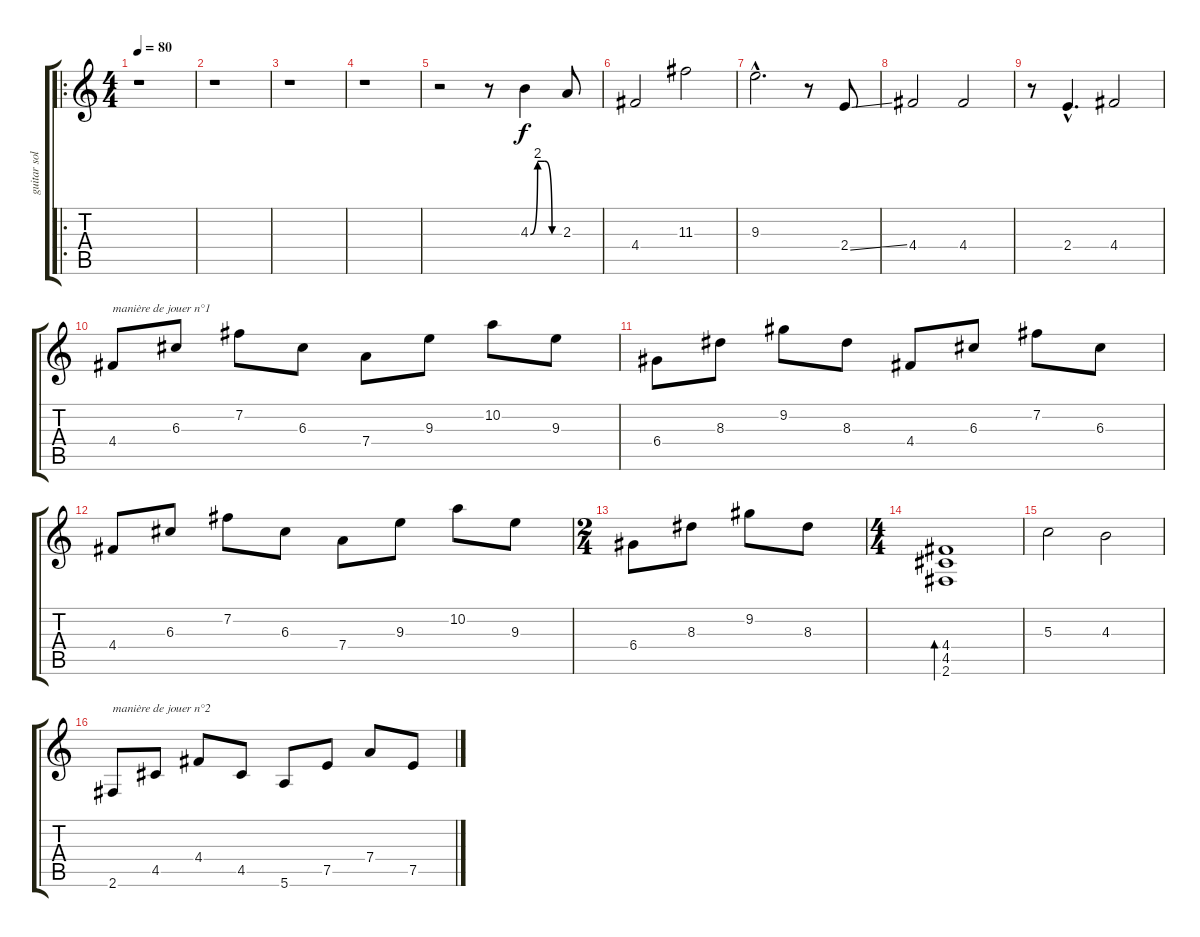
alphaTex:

\track ("guitar solo" "guitar sol") {instrument electricguitarclean}
\staff {score tabs}
\tuning (E4 B3 G3 D3 A2 E2) {hide}
\ro
\ts (4 4)
\tempo 80
\clef g2
\ks c
r.1{dy f instrument electricguitarclean} |
r.1 |
r.1 |
r.1 |
r.2 r.8 4.3{be (custom 0 0 15 8 30 8 45 0 60 0)}.4 2.3.8 |
4.4.2 11.3.2 |
9.3{hac}.2{d} r.8 2.4{ss}.8 |
4.4.2 4.4.2 |
r.8 2.4{hac}.4{d} 4.4.2 |
4.4.8{txt "manière de jouer n°1"} 6.3.8 7.2.8 6.3.8 7.4.8 9.3.8 10.2.8 9.3.8 |
6.4.8 8.3.8 9.2.8 8.3.8 4.4.8 6.3.8 7.2.8 6.3.8 |
4.4.8 6.3.8 7.2.8 6.3.8 7.4.8 9.3.8 10.2.8 9.3.8 |
\ts (2 4)
6.4.8 8.3.8 9.2.8 8.3.8 |
\ts (4 4)
(4.4 4.5 2.6).1{bd 120} |
5.3.2 4.3.2 |
2.6.8{txt "manière de jouer n°2"} 4.5.8 4.4.8 4.5.8 5.6.8 7.5.8 7.4.8 7.5.8
